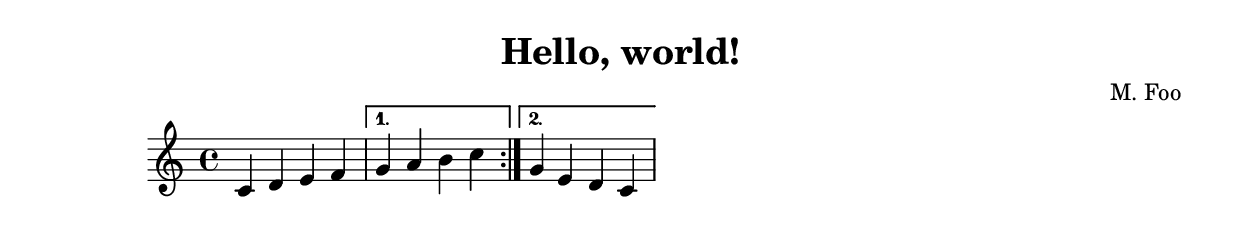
\version "2.12.2"

\header {
    title = "Hello, world!"
    composer = "M. Foo"
}

melody = {
    \clef treble
    \key c \major
    \time 4/4

    \repeat volta 2 {
        c'4 d'4 e'4 f'4
    }
    \alternative {
        { g'4 a'4 b'4 c''4 }
        { g'4 e'4 d'4 c'4 }
    }
}

\score {
    \new Staff \melody
    \layout { }
    \midi { }
}
